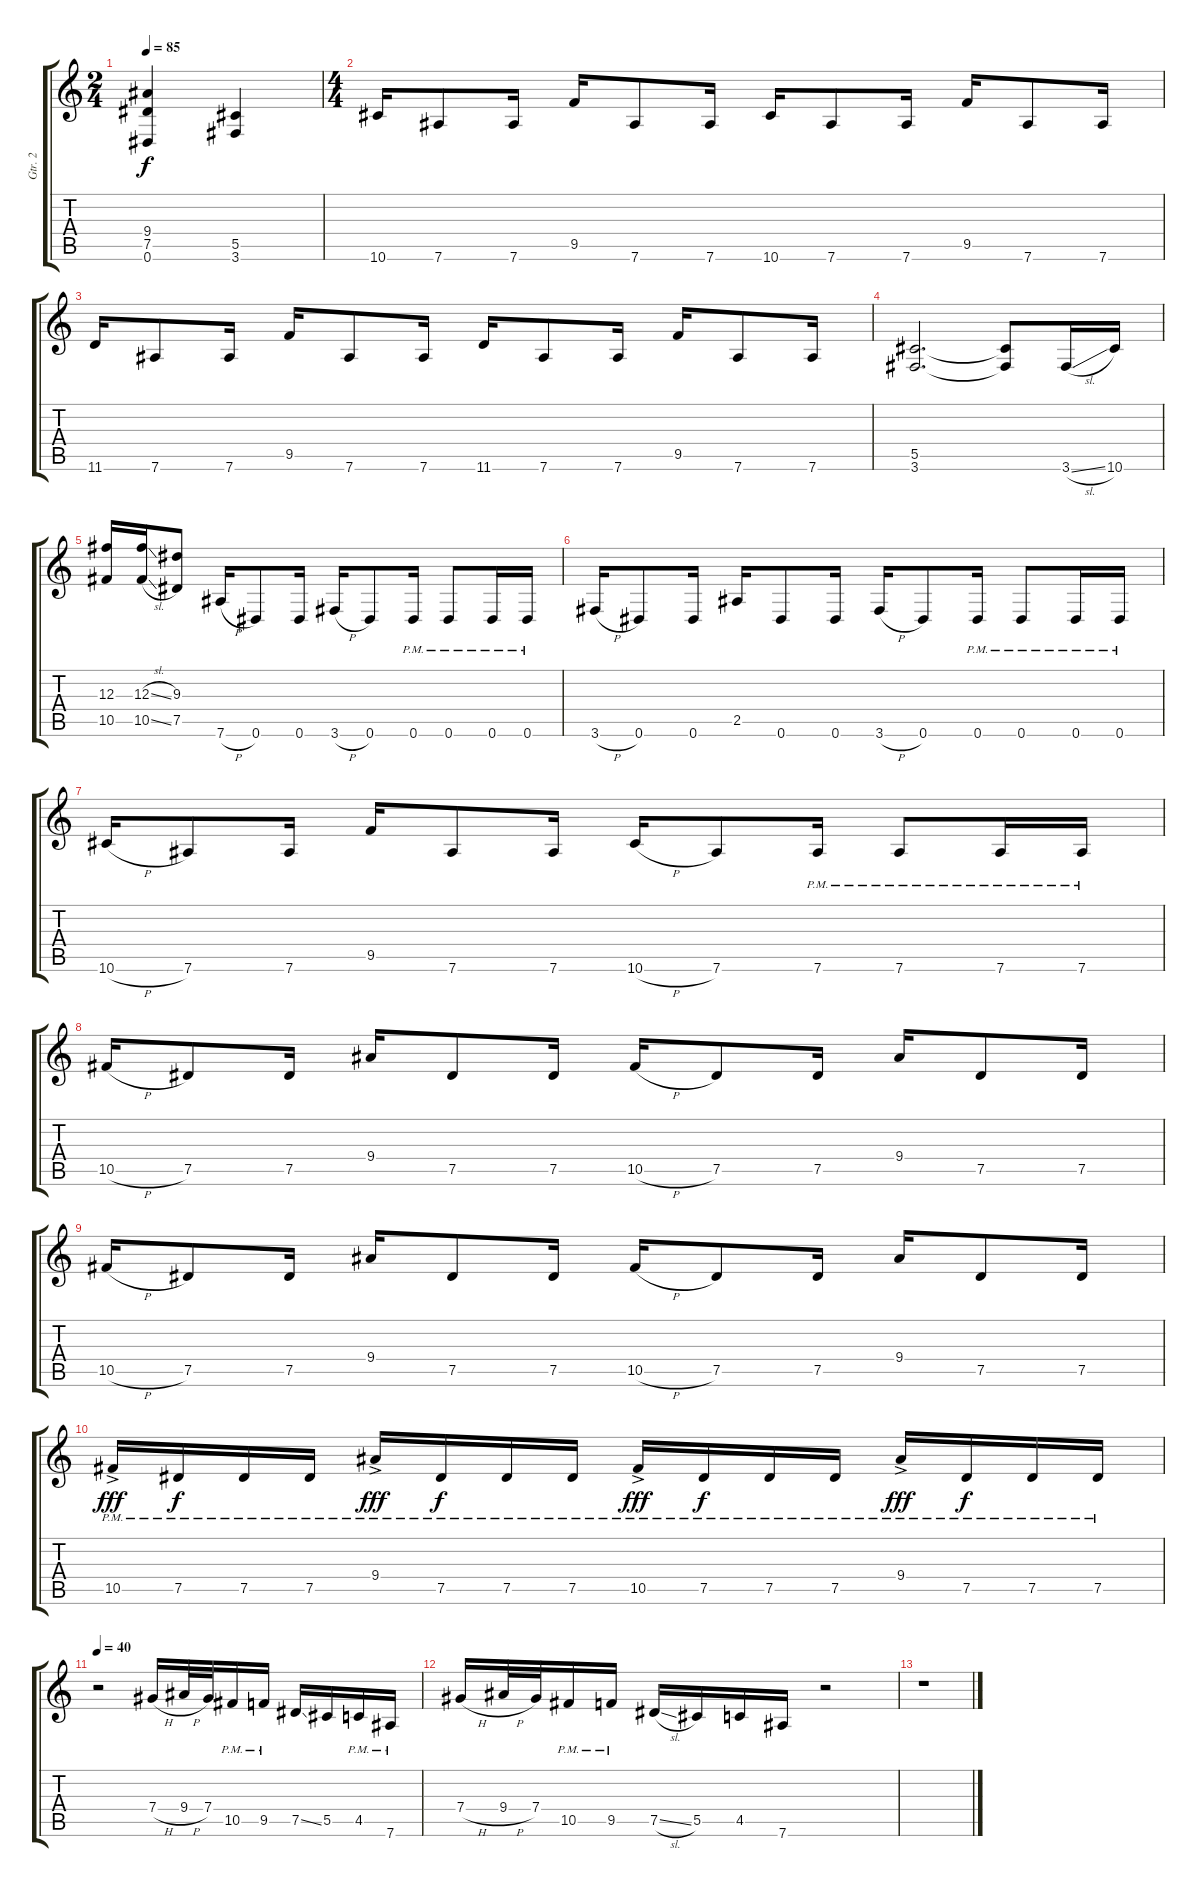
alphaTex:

\track ("Gtr. 2" "Gtr. 2") {instrument distortionguitar}
\staff {score tabs}
\tuning (Eb4 Bb3 Gb3 Db3 Ab2 Eb2) {hide}
\ts (2 4)
\tempo 85
\clef g2
\ks c
(9.4 7.5 0.6).4{dy f} (5.5 3.6).4 |
\ts (4 4)
10.6.16 7.6.8 7.6.16 9.5.16 7.6.8 7.6.16 10.6.16 7.6.8 7.6.16 9.5.16 7.6.8 7.6.16 |
11.6.16 7.6.8 7.6.16 9.5.16 7.6.8 7.6.16 11.6.16 7.6.8 7.6.16 9.5.16 7.6.8 7.6.16 |
(5.5 3.6).2{d} (5.5{t} 3.6{t}).8 3.6{sl}.16 10.6.16 |
(12.3 10.5).16 (12.3{sl} 10.5{sl}).16 (9.3 7.5).8 7.6{h}.16 0.6.8 0.6.16 3.6{h}.16 0.6.8 0.6{pm}.16 0.6{pm}.8 0.6{pm}.16 0.6{pm}.16 |
3.6{h}.16 0.6.8 0.6.16 2.5.16 0.6.8 0.6.16 3.6{h}.16 0.6.8 0.6{pm}.16 0.6{pm}.8 0.6{pm}.16 0.6{pm}.16 |
10.6{h}.16 7.6.8 7.6.16 9.5.16 7.6.8 7.6.16 10.6{h}.16 7.6.8 7.6{pm}.16 7.6{pm}.8 7.6{pm}.16 7.6{pm}.16 |
10.5{h}.16 7.5.8 7.5.16 9.4.16 7.5.8 7.5.16 10.5{h}.16 7.5.8 7.5.16 9.4.16 7.5.8 7.5.16 |
10.5{h}.16 7.5.8 7.5.16 9.4.16 7.5.8 7.5.16 10.5{h}.16 7.5.8 7.5.16 9.4.16 7.5.8 7.5.16 |
10.5{ac pm}.16{dy fff} 7.5{pm}.16{dy f} 7.5{pm}.16 7.5{pm}.16 9.4{ac pm}.16{dy fff} 7.5{pm}.16{dy f} 7.5{pm}.16 7.5{pm}.16 10.5{ac pm}.16{dy fff} 7.5{pm}.16{dy f} 7.5{pm}.16 7.5{pm}.16 9.4{ac pm}.16{dy fff} 7.5{pm}.16{dy f} 7.5{pm}.16 7.5{pm}.16 |
\tempo 40
r.2 7.4{h}.16 9.4{h}.32 7.4.32 10.5{pm}.16 9.5{pm}.16 7.5{ss}.16 5.5.16 4.5{pm}.16 7.6{pm}.16 |
7.4{h}.16 9.4{h}.32 7.4.32 10.5{pm}.16 9.5{pm}.16 7.5{sl}.16 5.5.16 4.5.16 7.6.16 r.2 |
r.1
